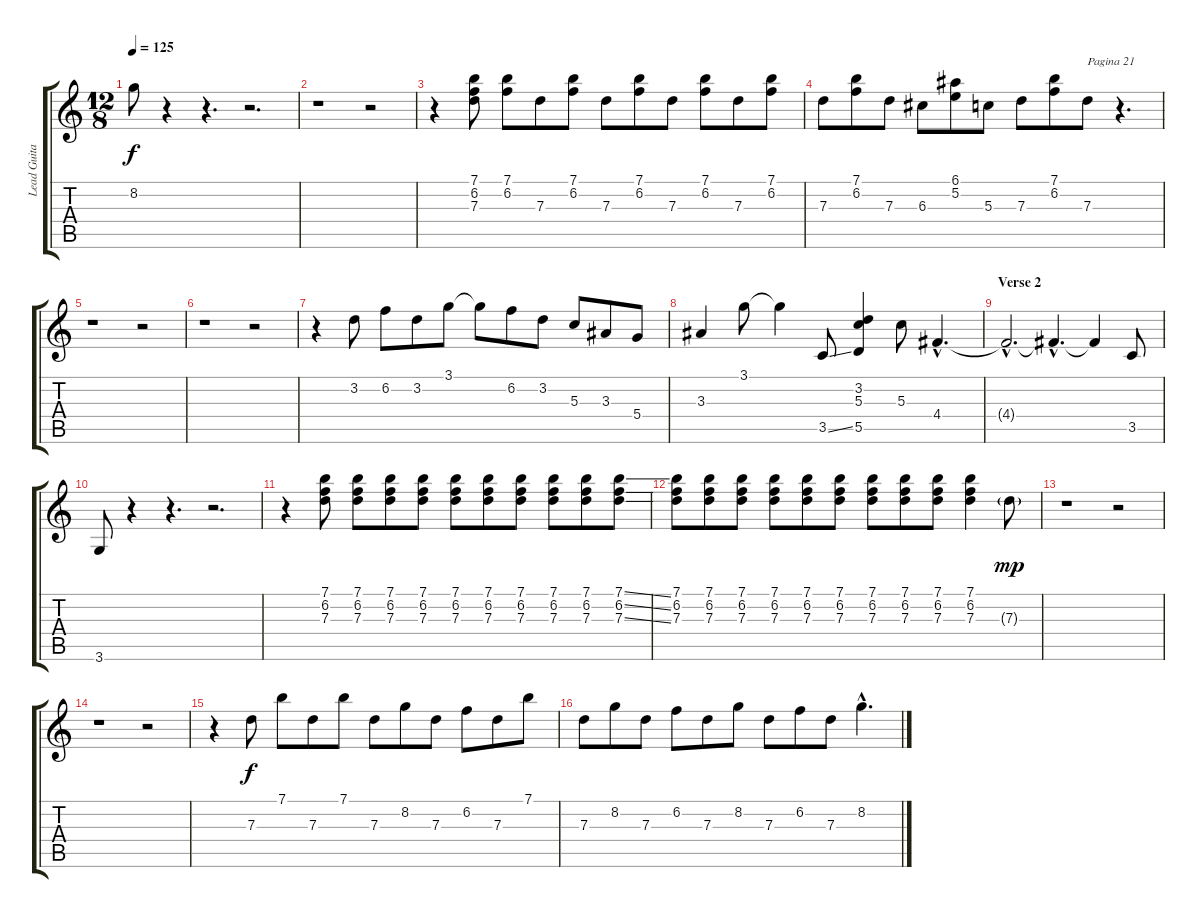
\track ("Lead Guitar (E.C.)" "Lead Guita") {instrument distortionguitar}
\staff {score tabs}
\tuning (E4 B3 G3 D3 A2 E2) {hide}
\ts (12 8)
\tempo 125
\clef g2
\ks c
8.2.8{dy f} r.4 r.4{d} r.2{d} |
r.1 r.2 |
r.4 (7.1 6.2 7.3).8 (7.1 6.2).8 7.3.8 (7.1 6.2).8 7.3.8 (7.1 6.2).8 7.3.8 (7.1 6.2).8 7.3.8 (7.1 6.2).8 |
7.3.8 (7.1 6.2).8 7.3.8 6.3.8 (6.1 5.2).8 5.3.8 7.3.8 (7.1 6.2).8 7.3.8{txt "Pagina 21"} r.4{d} |
r.1 r.2 |
r.1 r.2 |
r.4 3.2.8 6.2.8 3.2.8 3.1.8 3.1{t}.8 6.2.8 3.2.8 5.3.8 3.3.8 5.4.8 |
3.3.4 3.1.8 3.1{t}.4 3.5{ss}.8 (3.2 5.3 5.5).4 5.3.8 4.4{hac}.4{d} |
\section ("" "Verse 2")
4.4{hac t}.2{d} 4.4{hac t}.4{d} 4.4{t}.4 3.5.8 |
3.6.8 r.4 r.4{d} r.2{d} |
r.4 (7.1 6.2 7.3).8 (7.1 6.2 7.3).8 (7.1 6.2 7.3).8 (7.1 6.2 7.3).8 (7.1 6.2 7.3).8 (7.1 6.2 7.3).8 (7.1 6.2 7.3).8 (7.1 6.2 7.3).8 (7.1 6.2 7.3).8 (7.1{ss} 6.2{ss} 7.3{ss}).8 |
(7.1 6.2 7.3).8 (7.1 6.2 7.3).8 (7.1 6.2 7.3).8 (7.1 6.2 7.3).8 (7.1 6.2 7.3).8 (7.1 6.2 7.3).8 (7.1 6.2 7.3).8 (7.1 6.2 7.3).8 (7.1 6.2 7.3).8 (7.1 6.2 7.3).4 7.3{g}.8{dy mp} |
r.1 r.2 |
r.1 r.2 |
r.4 7.3.8{dy f} 7.1.8 7.3.8 7.1.8 7.3.8 8.2.8 7.3.8 6.2.8 7.3.8 7.1.8 |
7.3.8 8.2.8 7.3.8 6.2.8 7.3.8 8.2.8 7.3.8 6.2.8 7.3.8 8.2{hac}.4{d}
